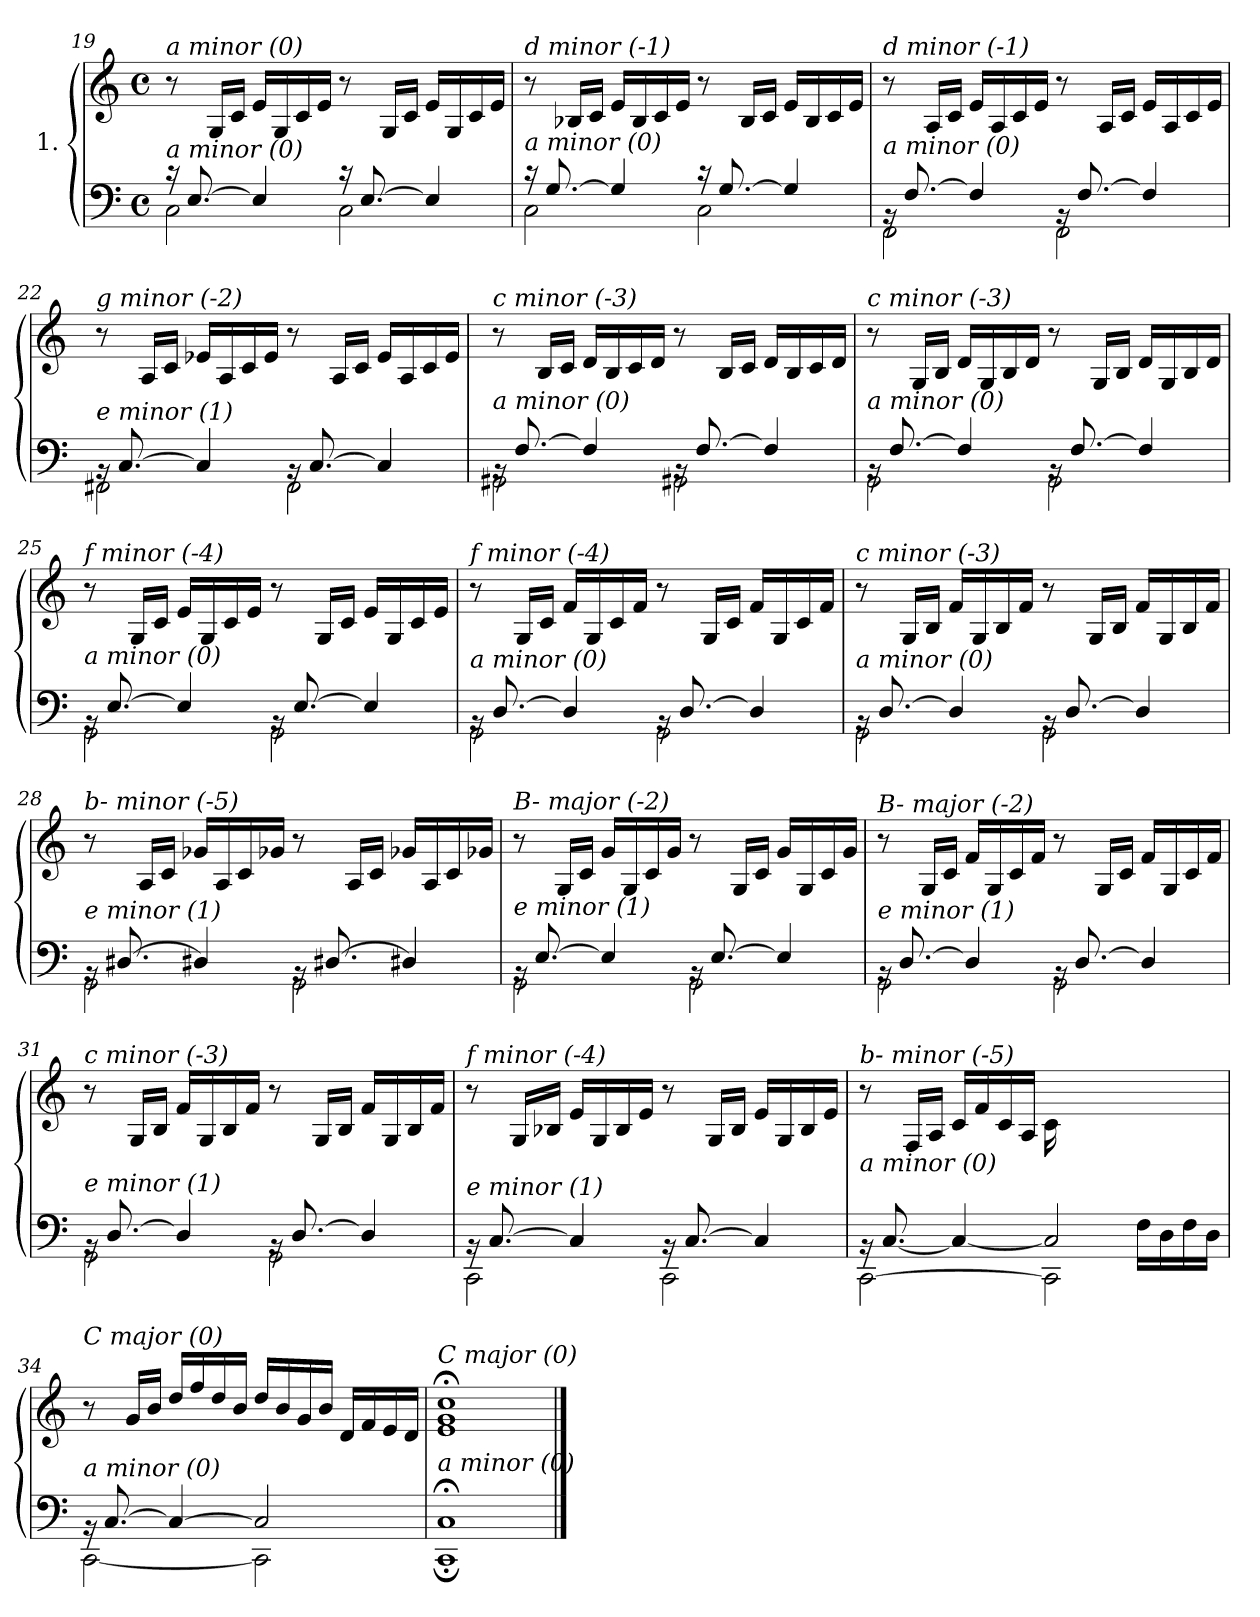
**kern	**kern
*part1	*part1
*staff2	*staff1
*I"1.	*
!!LO:PB:g=z
*clefF4	*clefG2
*k[]	*k[]
*M4/4	*M4/4
*met(c)	*met(c)
=19	=19
*^	*
!	!	!LO:TX:i:t=a minor (0)
!LO:TX:i:t=a minor (0)	!	!
16r	2C\	8r
[8.E/	.	.
.	.	16G/LL
.	.	16c/JJ
4E/]	.	16e/LL
.	.	16G/
.	.	16c/
.	.	16e/JJ
16r	2C\	8r
[8.E/	.	.
.	.	16G/LL
.	.	16c/JJ
4E/]	.	16e/LL
.	.	16G/
.	.	16c/
.	.	16e/JJ
=20	=20	=20
!	!	!LO:TX:i:t=d minor (-1)
!LO:TX:i:t=a minor (0)	!	!
16r	2C\	8r
[8.G/	.	.
.	.	16B-X/LL
.	.	16c/JJ
4G/]	.	16e/LL
.	.	16B-/
.	.	16c/
.	.	16e/JJ
16r	2C\	8r
[8.G/	.	.
.	.	16B-/LL
.	.	16c/JJ
4G/]	.	16e/LL
.	.	16B-/
.	.	16c/
.	.	16e/JJ
=21	=21	=21
!	!	!LO:TX:i:t=d minor (-1)
!LO:TX:i:t=a minor (0)	!	!
16rBB	2FF\	8r
[8.F/	.	.
.	.	16A/LL
.	.	16c/JJ
4F/]	.	16e/LL
.	.	16A/
.	.	16c/
.	.	16e/JJ
16rBB	2FF\	8r
[8.F/	.	.
.	.	16A/LL
.	.	16c/JJ
4F/]	.	16e/LL
.	.	16A/
.	.	16c/
.	.	16e/JJ
!!LO:LB:g=z
=22	=22	=22
!	!	!LO:TX:i:t=g minor (-2)
!LO:TX:i:t=e minor (1)	!	!
16rBB	2FF#X\	8r
[8.C/	.	.
.	.	16A/LL
.	.	16c/JJ
4C/]	.	16e-X/LL
.	.	16A/
.	.	16c/
.	.	16e-/JJ
16rBB	2FF#\	8r
[8.C/	.	.
.	.	16A/LL
.	.	16c/JJ
4C/]	.	16e-/LL
.	.	16A/
.	.	16c/
.	.	16e-/JJ
=23	=23	=23
!	!	!LO:TX:i:t=c minor (-3)
!LO:TX:i:t=a minor (0)	!	!
16rBB	2GG#Xi\	8r
[8.F/	.	.
.	.	16B/LL
.	.	16c/JJ
4F/]	.	16d/LL
.	.	16B/
.	.	16c/
.	.	16d/JJ
16rBB	2GG#Xi\	8r
[8.F/	.	.
.	.	16B/LL
.	.	16c/JJ
4F/]	.	16d/LL
.	.	16B/
.	.	16c/
.	.	16d/JJ
=24	=24	=24
!	!	!LO:TX:i:t=c minor (-3)
!LO:TX:i:t=a minor (0)	!	!
16rBB	2GG\	8r
[8.F/	.	.
.	.	16G/LL
.	.	16B/JJ
4F/]	.	16d/LL
.	.	16G/
.	.	16B/
.	.	16d/JJ
16rBB	2GG\	8r
[8.F/	.	.
.	.	16G/LL
.	.	16B/JJ
4F/]	.	16d/LL
.	.	16G/
.	.	16B/
.	.	16d/JJ
!!LO:LB:g=z
=25	=25	=25
!	!	!LO:TX:i:t=f minor (-4)
!LO:TX:i:t=a minor (0)	!	!
16rBB	2GG\	8r
[8.E/	.	.
.	.	16G/LL
.	.	16c/JJ
4E/]	.	16e/LL
.	.	16G/
.	.	16c/
.	.	16e/JJ
16rBB	2GG\	8r
[8.E/	.	.
.	.	16G/LL
.	.	16c/JJ
4E/]	.	16e/LL
.	.	16G/
.	.	16c/
.	.	16e/JJ
=26	=26	=26
!	!	!LO:TX:i:t=f minor (-4)
!LO:TX:i:t=a minor (0)	!	!
16rBB	2GG\	8r
[8.D/	.	.
.	.	16G/LL
.	.	16c/JJ
4D/]	.	16f/LL
.	.	16G/
.	.	16c/
.	.	16f/JJ
16rBB	2GG\	8r
[8.D/	.	.
.	.	16G/LL
.	.	16c/JJ
4D/]	.	16f/LL
.	.	16G/
.	.	16c/
.	.	16f/JJ
=27	=27	=27
!	!	!LO:TX:i:t=c minor (-3)
!LO:TX:i:t=a minor (0)	!	!
16rBB	2GG\	8r
[8.D/	.	.
.	.	16G/LL
.	.	16B/JJ
4D/]	.	16f/LL
.	.	16G/
.	.	16B/
.	.	16f/JJ
16rBB	2GG\	8r
[8.D/	.	.
.	.	16G/LL
.	.	16B/JJ
4D/]	.	16f/LL
.	.	16G/
.	.	16B/
.	.	16f/JJ
!!LO:LB:g=z
=28	=28	=28
!	!	!LO:TX:i:t=b- minor (-5)
!LO:TX:i:t=e minor (1)	!	!
16rBB	2GG\	8r
[8.D#Xi/	.	.
.	.	16A/LL
.	.	16c/JJ
4D#Xi/]	.	16g-Xi/LL
.	.	16A/
.	.	16c/
.	.	16g-Xi/JJ
16rBB	2GG\	8r
[8.D#Xi/	.	.
.	.	16A/LL
.	.	16c/JJ
4D#Xi/]	.	16g-Xi/LL
.	.	16A/
.	.	16c/
.	.	16g-Xi/JJ
=29	=29	=29
!	!	!LO:TX:i:t=B- major (-2)
!LO:TX:i:t=e minor (1)	!	!
16rBB	2GG\	8r
[8.E/	.	.
.	.	16G/LL
.	.	16c/JJ
4E/]	.	16g/LL
.	.	16G/
.	.	16c/
.	.	16g/JJ
16rBB	2GG\	8r
[8.E/	.	.
.	.	16G/LL
.	.	16c/JJ
4E/]	.	16g/LL
.	.	16G/
.	.	16c/
.	.	16g/JJ
=30	=30	=30
!	!	!LO:TX:i:t=B- major (-2)
!LO:TX:i:t=e minor (1)	!	!
16rBB	2GG\	8r
[8.D/	.	.
.	.	16G/LL
.	.	16c/JJ
4D/]	.	16f/LL
.	.	16G/
.	.	16c/
.	.	16f/JJ
16rBB	2GG\	8r
[8.D/	.	.
.	.	16G/LL
.	.	16c/JJ
4D/]	.	16f/LL
.	.	16G/
.	.	16c/
.	.	16f/JJ
!!LO:LB:g=z
=31	=31	=31
!	!	!LO:TX:i:t=c minor (-3)
!LO:TX:i:t=e minor (1)	!	!
16rBB	2GG\	8r
[8.D/	.	.
.	.	16G/LL
.	.	16B/JJ
4D/]	.	16f/LL
.	.	16G/
.	.	16B/
.	.	16f/JJ
16rBB	2GG\	8r
[8.D/	.	.
.	.	16G/LL
.	.	16B/JJ
4D/]	.	16f/LL
.	.	16G/
.	.	16B/
.	.	16f/JJ
=32	=32	=32
!	!	!LO:TX:i:t=f minor (-4)
!LO:TX:i:t=e minor (1)	!	!
16rBB	2CC\	8r
[8.C/	.	.
.	.	16G/LL
.	.	16B-X/JJ
4C/]	.	16e/LL
.	.	16G/
.	.	16B-/
.	.	16e/JJ
16rBB	2CC\	8r
[8.C/	.	.
.	.	16G/LL
.	.	16B-/JJ
4C/]	.	16e/LL
.	.	16G/
.	.	16B-/
.	.	16e/JJ
=33	=33	=33
*	*^	*
!	!	!	!LO:TX:i:t=b- minor (-5)
!LO:TX:i:t=a minor (0)	!	!	!
2ryy	16rBB	[2CC\	8r
.	[8.C/	.	.
.	.	.	16F/LL
.	.	.	16A/JJ
.	4C/_	.	16c/LL
.	.	.	16f/
.	.	.	16c/
.	.	.	16A/JJ
16ryy	2C/]	2CC\]	16c\LL
16A/	.	.	4..ryy
16F/	.	.	.
16A/JJ	.	.	.
16F\LL	.	.	.
16D\	.	.	.
16F\	.	.	.
16D\JJ	.	.	.
*	*v	*v	*
!!LO:LB:g=z
=34	=34	=34
!	!	!LO:TX:i:t=C major (0)
!LO:TX:i:t=a minor (0)	!	!
16rBB	[2CC\	8r
[8.C/	.	.
.	.	16g/LL
.	.	16b/JJ
4C/_	.	16dd/LL
.	.	16ff/
.	.	16dd/
.	.	16b/JJ
2C/]	2CC\]	16dd/LL
.	.	16b/
.	.	16g/
.	.	16b/JJ
.	.	16d/LL
.	.	16f/
.	.	16e/
.	.	16d/JJ
=35	=35	=35
!	!	!LO:TX:i:t=C major (0)
!LO:TX:i:t=a minor (0)	!	!
1C;<	1CC;<	1e; 1g; 1cc;
*v	*v	*
==	==
*-	*-
